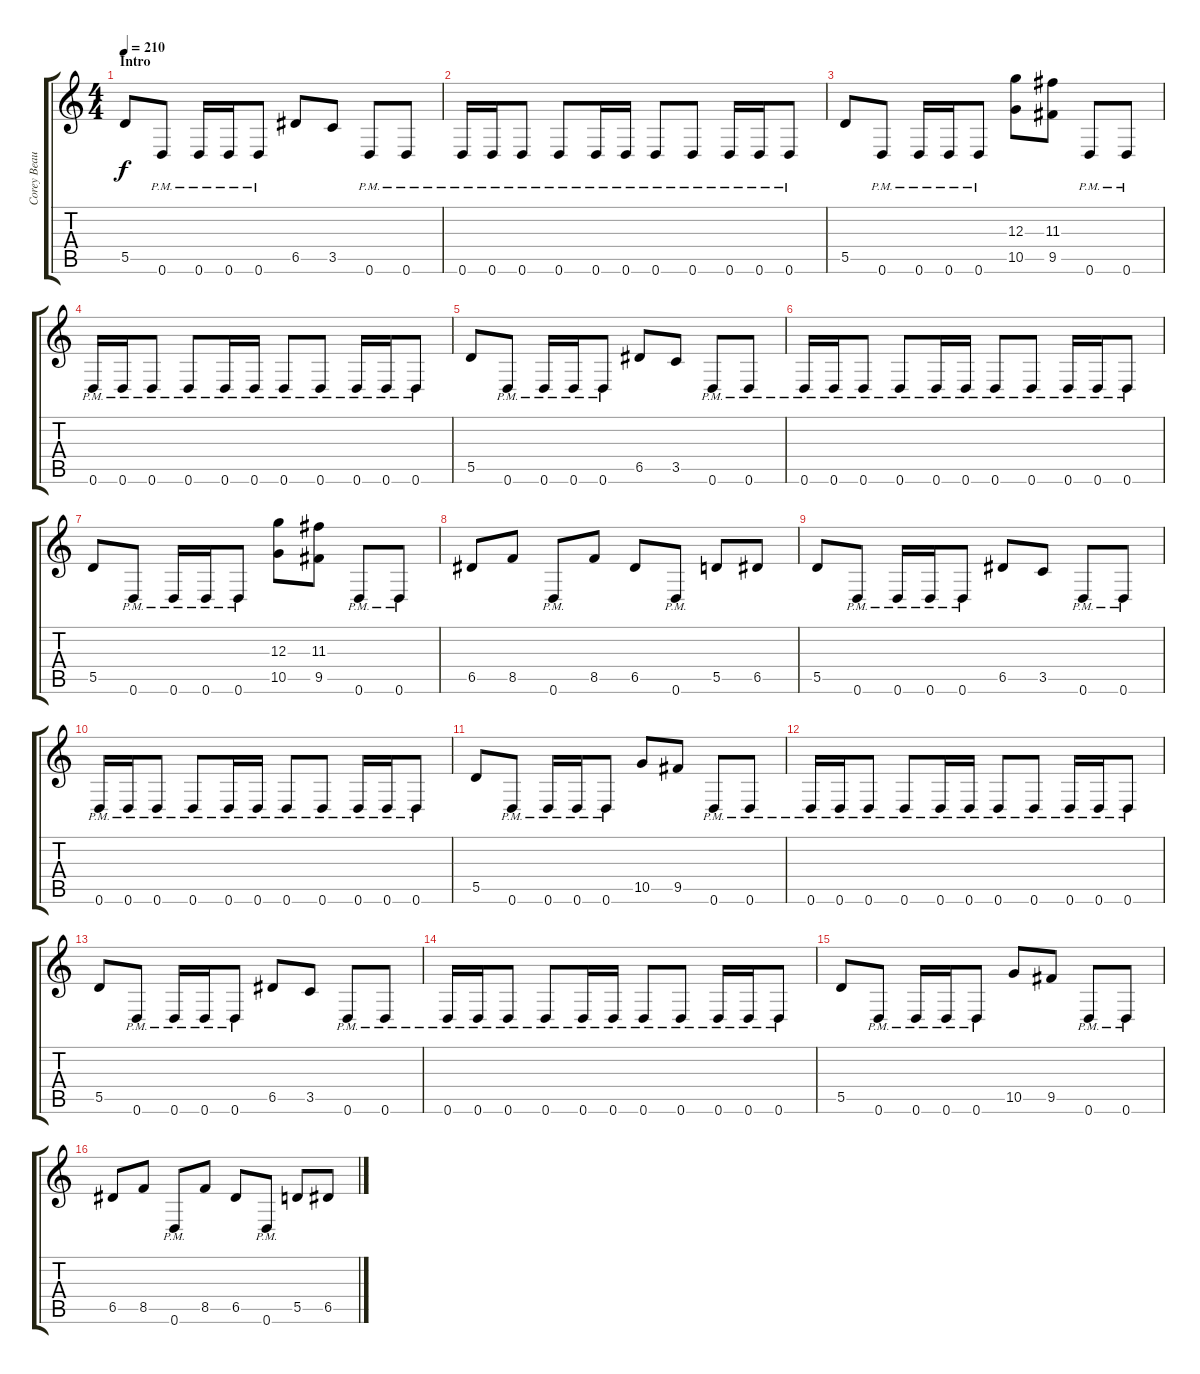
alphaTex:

\track ("Corey Beaulieu" "Corey Beau") {instrument overdrivenguitar}
\staff {score tabs}
\tuning (E4 B3 G3 D3 A2 D2) {hide}
\ts (4 4)
\section ("" "Intro")
\tempo 210
\clef g2
\ks c
5.5.8{dy f instrument overdrivenguitar} 0.6{pm}.8 0.6{pm}.16 0.6{pm}.16 0.6{pm}.8 6.5.8 3.5.8 0.6{pm}.8 0.6{pm}.8 |
0.6{pm}.16 0.6{pm}.16 0.6{pm}.8 0.6{pm}.8 0.6{pm}.16 0.6{pm}.16 0.6{pm}.8 0.6{pm}.8 0.6{pm}.16 0.6{pm}.16 0.6{pm}.8 |
5.5.8 0.6{pm}.8 0.6{pm}.16 0.6{pm}.16 0.6{pm}.8 (12.3 10.5).8 (11.3 9.5).8 0.6{pm}.8 0.6{pm}.8 |
0.6{pm}.16 0.6{pm}.16 0.6{pm}.8 0.6{pm}.8 0.6{pm}.16 0.6{pm}.16 0.6{pm}.8 0.6{pm}.8 0.6{pm}.16 0.6{pm}.16 0.6{pm}.8 |
5.5.8 0.6{pm}.8 0.6{pm}.16 0.6{pm}.16 0.6{pm}.8 6.5.8 3.5.8 0.6{pm}.8 0.6{pm}.8 |
0.6{pm}.16 0.6{pm}.16 0.6{pm}.8 0.6{pm}.8 0.6{pm}.16 0.6{pm}.16 0.6{pm}.8 0.6{pm}.8 0.6{pm}.16 0.6{pm}.16 0.6{pm}.8 |
5.5.8 0.6{pm}.8 0.6{pm}.16 0.6{pm}.16 0.6{pm}.8 (12.3 10.5).8 (11.3 9.5).8 0.6{pm}.8 0.6{pm}.8 |
6.5.8 8.5.8 0.6{pm}.8 8.5.8 6.5.8 0.6{pm}.8 5.5.8 6.5.8 |
5.5.8 0.6{pm}.8 0.6{pm}.16 0.6{pm}.16 0.6{pm}.8 6.5.8 3.5.8 0.6{pm}.8 0.6{pm}.8 |
0.6{pm}.16 0.6{pm}.16 0.6{pm}.8 0.6{pm}.8 0.6{pm}.16 0.6{pm}.16 0.6{pm}.8 0.6{pm}.8 0.6{pm}.16 0.6{pm}.16 0.6{pm}.8 |
5.5.8 0.6{pm}.8 0.6{pm}.16 0.6{pm}.16 0.6{pm}.8 10.5.8 9.5.8 0.6{pm}.8 0.6{pm}.8 |
0.6{pm}.16 0.6{pm}.16 0.6{pm}.8 0.6{pm}.8 0.6{pm}.16 0.6{pm}.16 0.6{pm}.8 0.6{pm}.8 0.6{pm}.16 0.6{pm}.16 0.6{pm}.8 |
5.5.8 0.6{pm}.8 0.6{pm}.16 0.6{pm}.16 0.6{pm}.8 6.5.8 3.5.8 0.6{pm}.8 0.6{pm}.8 |
0.6{pm}.16 0.6{pm}.16 0.6{pm}.8 0.6{pm}.8 0.6{pm}.16 0.6{pm}.16 0.6{pm}.8 0.6{pm}.8 0.6{pm}.16 0.6{pm}.16 0.6{pm}.8 |
5.5.8 0.6{pm}.8 0.6{pm}.16 0.6{pm}.16 0.6{pm}.8 10.5.8 9.5.8 0.6{pm}.8 0.6{pm}.8 |
6.5.8 8.5.8 0.6{pm}.8 8.5.8 6.5.8 0.6{pm}.8 5.5.8 6.5.8
